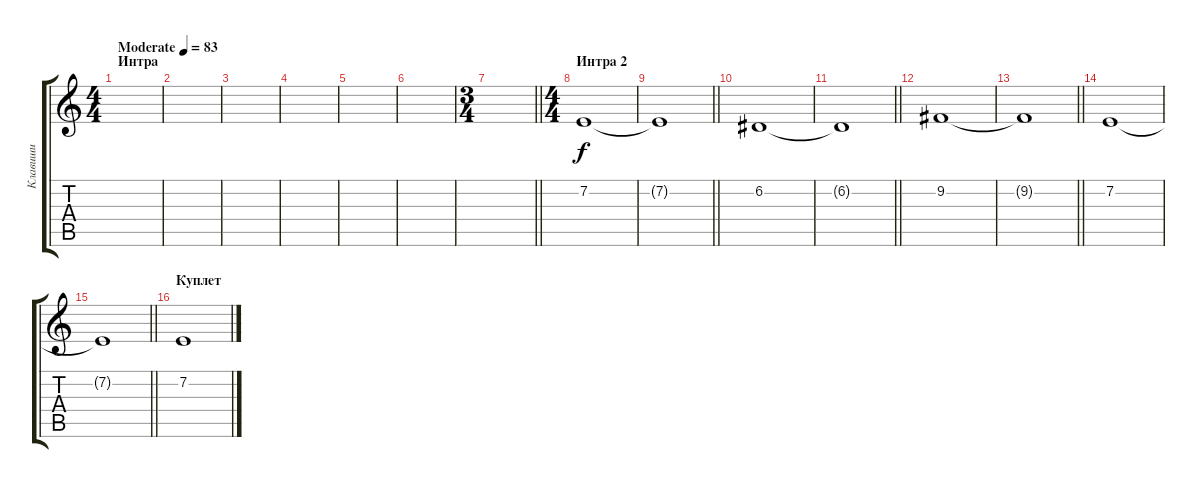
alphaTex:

\track ("Клавиши" "Клавиши") {instrument stringensemble1}
\staff {score tabs}
\tuning (D4 A3 E3 B2 Gb2 B1) {hide}
\ts (4 4)
\section ("" "Интра")
\tempo (83 "Moderate")
\clef g2
\ks c
|
|
|
|
|
|
\ts (3 4)
\barLineRight lightlight
|
\ts (4 4)
\section ("" "Интра 2")
7.2.1 |
\barLineRight lightlight
7.2{t}.1 |
6.2.1 |
\barLineRight lightlight
6.2{t}.1 |
9.2.1 |
\barLineRight lightlight
9.2{t}.1 |
7.2.1 |
\barLineRight lightlight
7.2{t}.1 |
\section ("" "Куплет")
7.2.1
